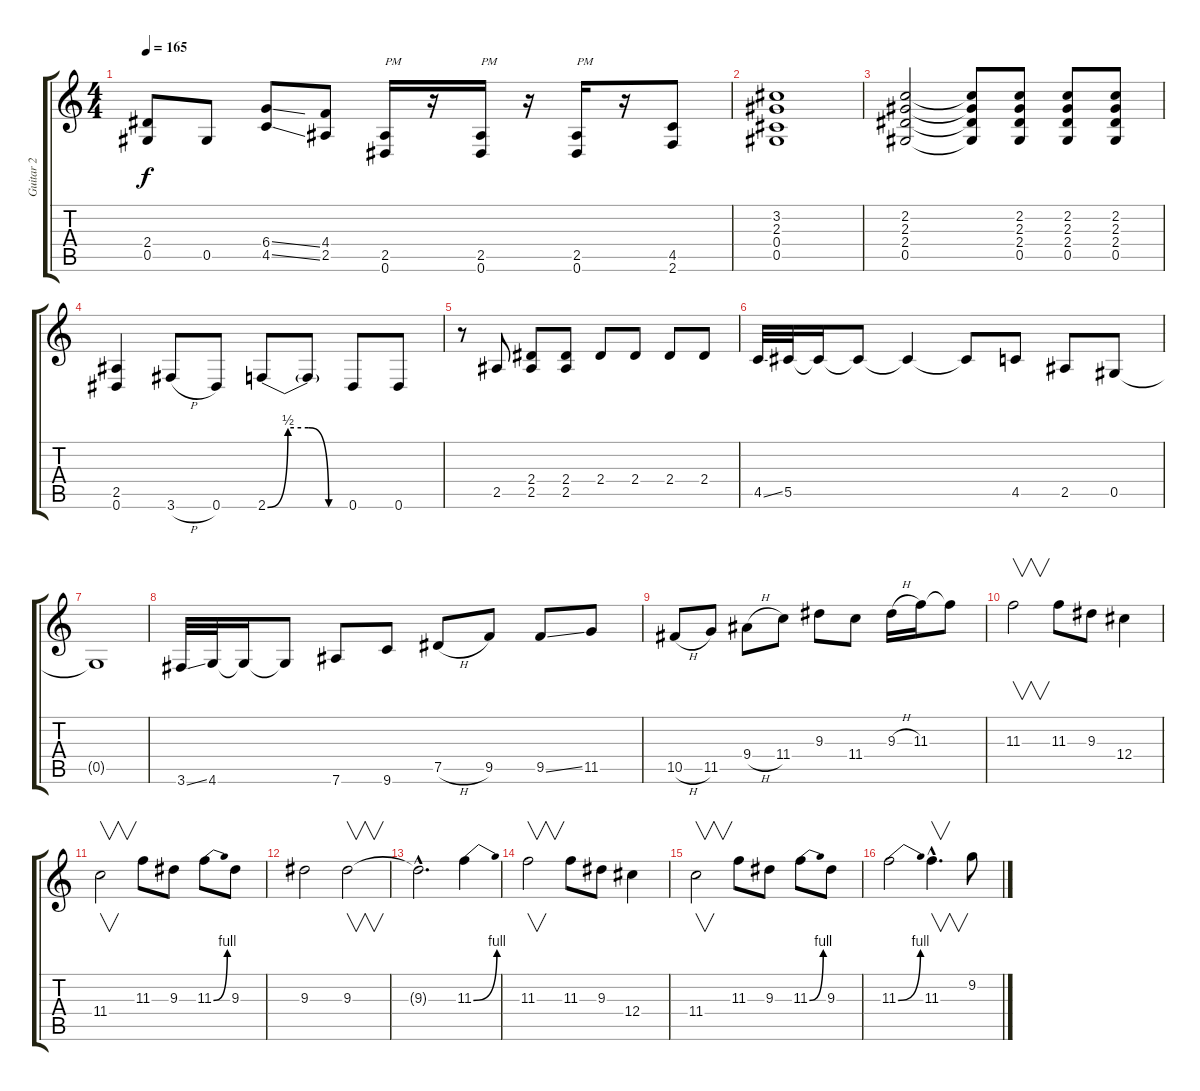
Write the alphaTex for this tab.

\track ("Guitar 2" "Guitar 2") {instrument distortionguitar}
\staff {score tabs}
\tuning (Eb4 Bb3 Gb3 Db3 Ab2 Eb2) {hide}
\ts (4 4)
\tempo 165
\clef g2
\ks c
(2.4{t} 0.5{t}).8{dy f} 0.5.8 (6.4{ss} 4.5{ss}).8 (4.4 2.5).8 (2.5 0.6).16{txt "PM"} r.16 (2.5 0.6).16{txt "PM"} r.16 (2.5 0.6).16{txt "PM"} r.16 (4.5 2.6).8 |
(3.2 2.3 0.4 0.5).1 |
(2.2 2.3 2.4 0.5).2 (2.2{t} 2.3{t} 2.4{t} 0.5{t}).8 (2.2 2.3 2.4 0.5).8 (2.2 2.3 2.4 0.5).8 (2.2 2.3 2.4 0.5).8 |
(2.5 0.6).4 3.6{h}.8 0.6.8 2.6{be (custom 0 0 15 2 30 2 45 0 60 0)}.8 2.6{t}.8 0.6.8 0.6.8 |
r.8 2.5.8 (2.4 2.5).8 (2.4 2.5).8 2.4.8 2.4.8 2.4.8 2.4.8 |
4.5{ss}.32 5.5.32 5.5{t}.16 5.5{t}.8 5.5{t}.4 5.5{t}.8 4.5.8 2.5.8 0.5.8 |
0.5{t}.1 |
3.6{ss}.32 4.6.32 4.6{t}.16 4.6{t}.8 7.6.8 9.6.8 7.5{h}.8 9.5.8 9.5{ss}.8 11.5.8 |
10.5{h}.8 11.5.8 9.4{h}.8 11.4.8 9.3.8 11.4.8 9.3{h}.16 11.3.16 11.3{t}.8 |
11.3.2{v} 11.3.8 9.3.8 12.4.4 |
11.4.2{v} 11.3.8 9.3.8 11.3{be (bend 0 0 60 4)}.8 9.3.8 |
9.3.2 9.3.2{v} |
9.3{hac t}.2{d} 11.3{be (bend 0 0 60 4)}.4 |
11.3.2{v} 11.3.8 9.3.8 12.4.4 |
11.4.2{v} 11.3.8 9.3.8 11.3{be (bend 0 0 60 4)}.8 9.3.8 |
11.3{be (bend 0 0 60 4)}.2 11.3{hac}.4{v d} 9.2.8
